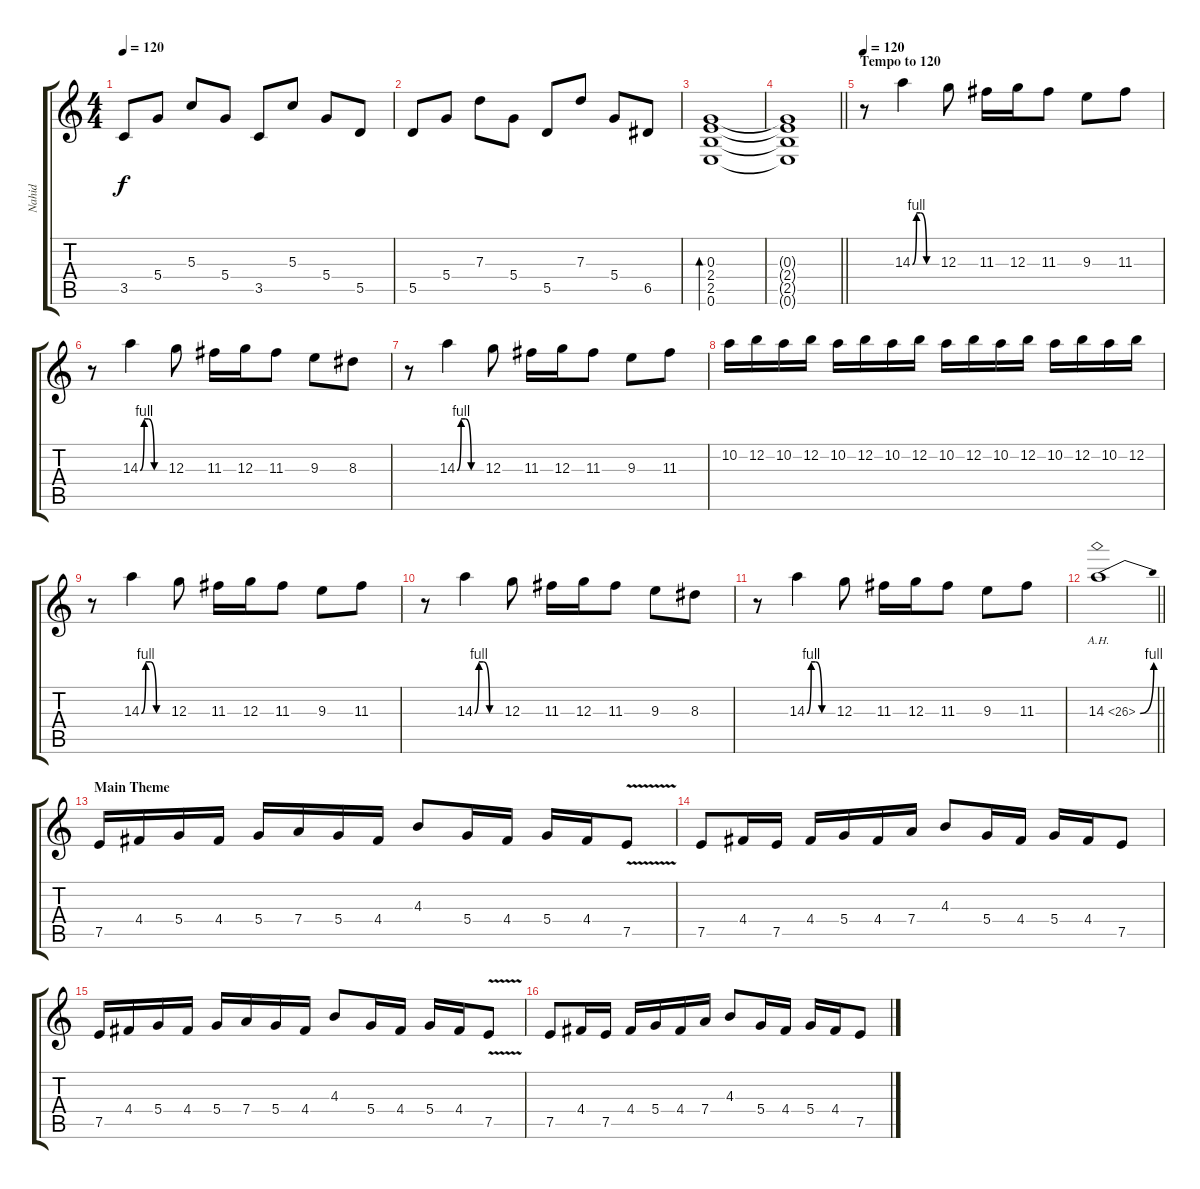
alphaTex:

\track ("Nahid" "Nahid") {instrument distortionguitar}
\staff {score tabs}
\tuning (E4 B3 G3 D3 A2 E2) {hide}
\ts (4 4)
\tempo 120
\clef g2
\ks c
3.5.8{dy f} 5.4.8 5.3.8 5.4.8 3.5.8 5.3.8 5.4.8 5.5.8 |
5.5.8 5.4.8 7.3.8 5.4.8 5.5.8 7.3.8 5.4.8 6.5.8 |
(0.3 2.4 2.5 0.6).1{bd 240} |
\barLineRight lightlight
(0.3{t} 2.4{t} 2.5{t} 0.6{t}).1 |
\section ("" "Tempo to 120")
\tempo 120
r.8{instrument distortionguitar} 14.3{be (custom 0 0 10 4 20 4 35 0 60 0)}.4 12.3.8 11.3.16 12.3.16 11.3.8 9.3.8 11.3.8 |
r.8 14.3{be (custom 0 0 10 4 20 4 35 0 60 0)}.4 12.3.8 11.3.16 12.3.16 11.3.8 9.3.8 8.3.8 |
r.8 14.3{be (custom 0 0 10 4 20 4 35 0 60 0)}.4 12.3.8 11.3.16 12.3.16 11.3.8 9.3.8 11.3.8 |
10.2.16 12.2.16 10.2.16 12.2.16 10.2.16 12.2.16 10.2.16 12.2.16 10.2.16 12.2.16 10.2.16 12.2.16 10.2.16 12.2.16 10.2.16 12.2.16 |
r.8 14.3{be (custom 0 0 10 4 20 4 35 0 60 0)}.4 12.3.8 11.3.16 12.3.16 11.3.8 9.3.8 11.3.8 |
r.8 14.3{be (custom 0 0 10 4 20 4 35 0 60 0)}.4 12.3.8 11.3.16 12.3.16 11.3.8 9.3.8 8.3.8 |
r.8 14.3{be (custom 0 0 10 4 20 4 35 0 60 0)}.4 12.3.8 11.3.16 12.3.16 11.3.8 9.3.8 11.3.8 |
\barLineRight lightlight
14.3{be (bend 0 0 60 4) ah 12}.1 |
\section ("" "Main Theme")
7.5.16 4.4.16 5.4.16 4.4.16 5.4.16 7.4.16 5.4.16 4.4.16 4.3.8 5.4.16 4.4.16 5.4.16 4.4.16 7.5{v}.8 |
7.5.8 4.4.16 7.5.16 4.4.16 5.4.16 4.4.16 7.4.16 4.3.8 5.4.16 4.4.16 5.4.16 4.4.16 7.5.8 |
7.5.16 4.4.16 5.4.16 4.4.16 5.4.16 7.4.16 5.4.16 4.4.16 4.3.8 5.4.16 4.4.16 5.4.16 4.4.16 7.5{v}.8 |
7.5.8 4.4.16 7.5.16 4.4.16 5.4.16 4.4.16 7.4.16 4.3.8 5.4.16 4.4.16 5.4.16 4.4.16 7.5.8
